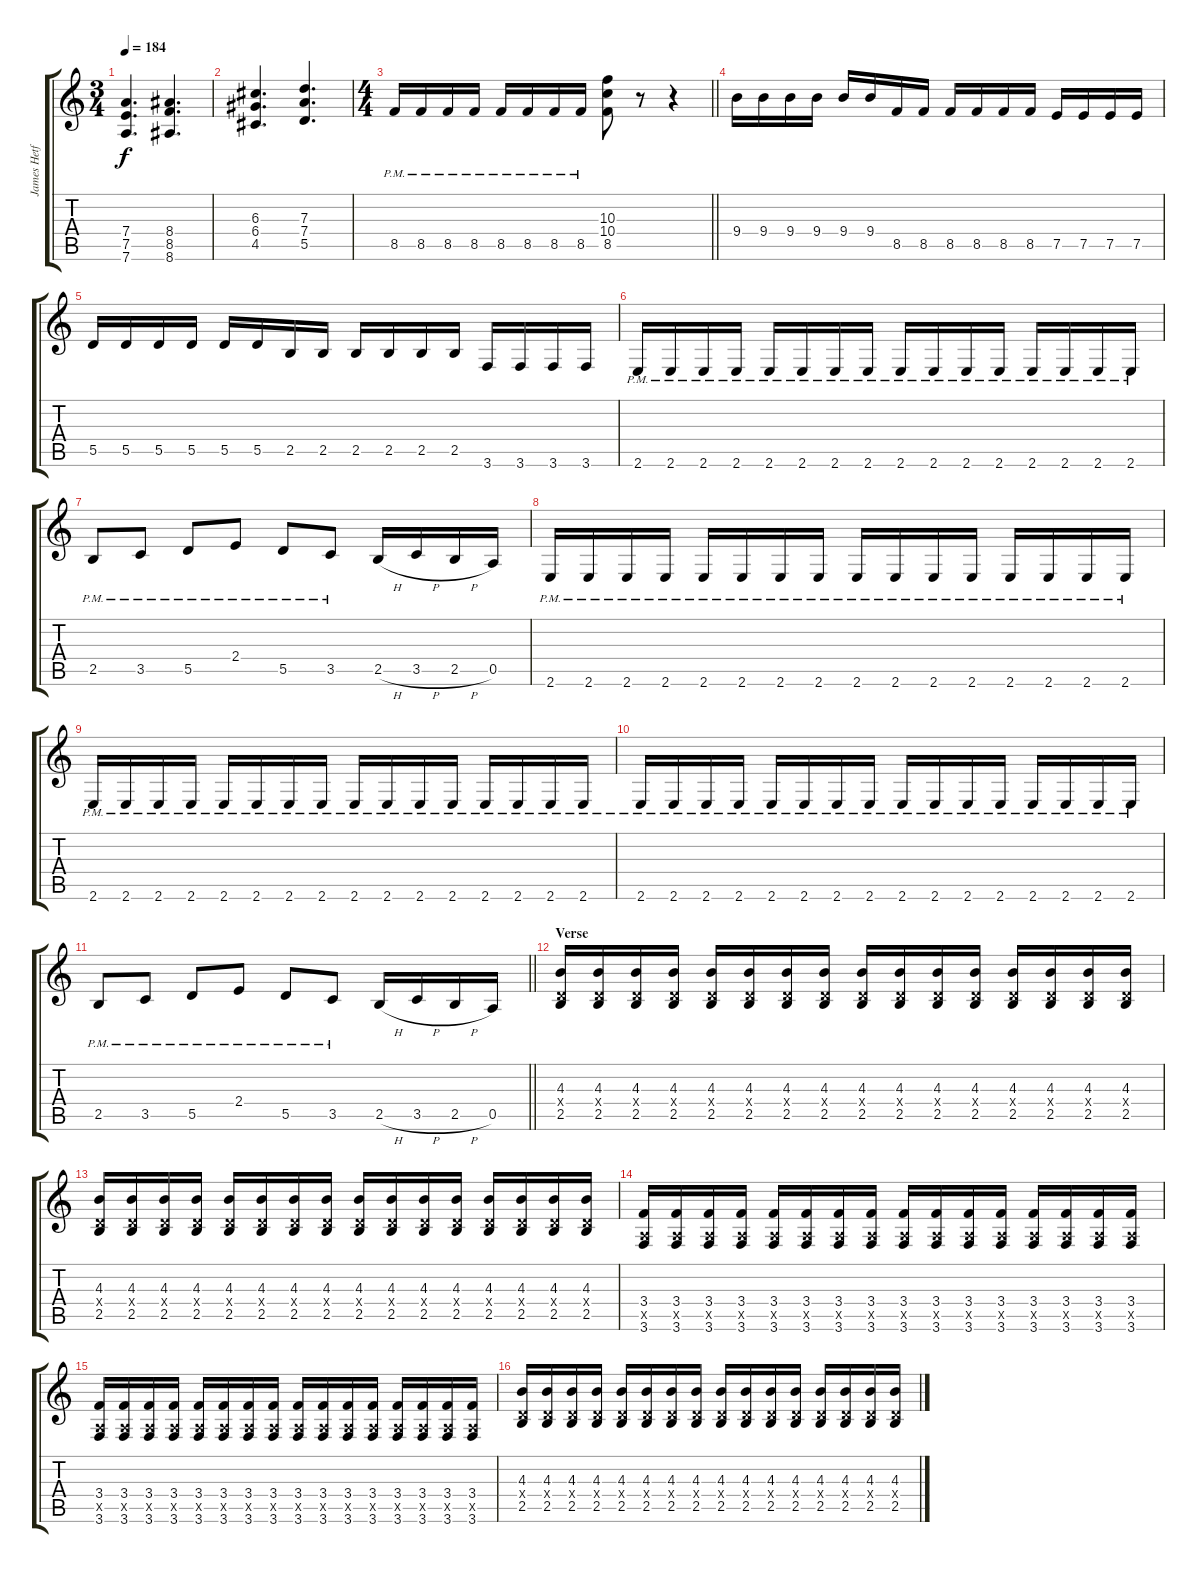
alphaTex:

\track ("James Hetfield" "James Hetf") {instrument distortionguitar}
\staff {score tabs}
\tuning (E4 B3 G3 D3 A2 D2) {hide}
\ts (3 4)
\tempo 184
\clef g2
\ks c
(7.4 7.5 7.6).4{d dy f} (8.4 8.5 8.6).4{d} |
(6.3 6.4 4.5).4{d} (7.3 7.4 5.5).4{d} |
\ts (4 4)
\barLineRight lightlight
8.5{pm}.16 8.5{pm}.16 8.5{pm}.16 8.5{pm}.16 8.5{pm}.16 8.5{pm}.16 8.5{pm}.16 8.5{pm}.16 (10.3 10.4 8.5).8 r.8 r.4 |
\section ("" "")
9.4.16 9.4.16 9.4.16 9.4.16 9.4.16 9.4.16 8.5.16 8.5.16 8.5.16 8.5.16 8.5.16 8.5.16 7.5.16 7.5.16 7.5.16 7.5.16 |
5.5.16 5.5.16 5.5.16 5.5.16 5.5.16 5.5.16 2.5.16 2.5.16 2.5.16 2.5.16 2.5.16 2.5.16 3.6.16 3.6.16 3.6.16 3.6.16 |
2.6{pm}.16 2.6{pm}.16 2.6{pm}.16 2.6{pm}.16 2.6{pm}.16 2.6{pm}.16 2.6{pm}.16 2.6{pm}.16 2.6{pm}.16 2.6{pm}.16 2.6{pm}.16 2.6{pm}.16 2.6{pm}.16 2.6{pm}.16 2.6{pm}.16 2.6{pm}.16 |
2.5{pm}.8 3.5{pm}.8 5.5{pm}.8 2.4{pm}.8 5.5{pm}.8 3.5{pm}.8 2.5{h}.16 3.5{h}.16 2.5{h}.16 0.5.16 |
2.6{pm}.16 2.6{pm}.16 2.6{pm}.16 2.6{pm}.16 2.6{pm}.16 2.6{pm}.16 2.6{pm}.16 2.6{pm}.16 2.6{pm}.16 2.6{pm}.16 2.6{pm}.16 2.6{pm}.16 2.6{pm}.16 2.6{pm}.16 2.6{pm}.16 2.6{pm}.16 |
2.6{pm}.16 2.6{pm}.16 2.6{pm}.16 2.6{pm}.16 2.6{pm}.16 2.6{pm}.16 2.6{pm}.16 2.6{pm}.16 2.6{pm}.16 2.6{pm}.16 2.6{pm}.16 2.6{pm}.16 2.6{pm}.16 2.6{pm}.16 2.6{pm}.16 2.6{pm}.16 |
2.6{pm}.16 2.6{pm}.16 2.6{pm}.16 2.6{pm}.16 2.6{pm}.16 2.6{pm}.16 2.6{pm}.16 2.6{pm}.16 2.6{pm}.16 2.6{pm}.16 2.6{pm}.16 2.6{pm}.16 2.6{pm}.16 2.6{pm}.16 2.6{pm}.16 2.6{pm}.16 |
\barLineRight lightlight
2.5{pm}.8 3.5{pm}.8 5.5{pm}.8 2.4{pm}.8 5.5{pm}.8 3.5{pm}.8 2.5{h}.16 3.5{h}.16 2.5{h}.16 0.5.16 |
\section ("" "Verse")
(4.3 0.4{x} 2.5).16 (4.3 0.4{x} 2.5).16 (4.3 0.4{x} 2.5).16 (4.3 0.4{x} 2.5).16 (4.3 0.4{x} 2.5).16 (4.3 0.4{x} 2.5).16 (4.3 0.4{x} 2.5).16 (4.3 0.4{x} 2.5).16 (4.3 0.4{x} 2.5).16 (4.3 0.4{x} 2.5).16 (4.3 0.4{x} 2.5).16 (4.3 0.4{x} 2.5).16 (4.3 0.4{x} 2.5).16 (4.3 0.4{x} 2.5).16 (4.3 0.4{x} 2.5).16 (4.3 0.4{x} 2.5).16 |
(4.3 0.4{x} 2.5).16 (4.3 0.4{x} 2.5).16 (4.3 0.4{x} 2.5).16 (4.3 0.4{x} 2.5).16 (4.3 0.4{x} 2.5).16 (4.3 0.4{x} 2.5).16 (4.3 0.4{x} 2.5).16 (4.3 0.4{x} 2.5).16 (4.3 0.4{x} 2.5).16 (4.3 0.4{x} 2.5).16 (4.3 0.4{x} 2.5).16 (4.3 0.4{x} 2.5).16 (4.3 0.4{x} 2.5).16 (4.3 0.4{x} 2.5).16 (4.3 0.4{x} 2.5).16 (4.3 0.4{x} 2.5).16 |
(3.4 0.5{x} 3.6).16 (3.4 0.5{x} 3.6).16 (3.4 0.5{x} 3.6).16 (3.4 0.5{x} 3.6).16 (3.4 0.5{x} 3.6).16 (3.4 0.5{x} 3.6).16 (3.4 0.5{x} 3.6).16 (3.4 0.5{x} 3.6).16 (3.4 0.5{x} 3.6).16 (3.4 0.5{x} 3.6).16 (3.4 0.5{x} 3.6).16 (3.4 0.5{x} 3.6).16 (3.4 0.5{x} 3.6).16 (3.4 0.5{x} 3.6).16 (3.4 0.5{x} 3.6).16 (3.4 0.5{x} 3.6).16 |
(3.4 0.5{x} 3.6).16 (3.4 0.5{x} 3.6).16 (3.4 0.5{x} 3.6).16 (3.4 0.5{x} 3.6).16 (3.4 0.5{x} 3.6).16 (3.4 0.5{x} 3.6).16 (3.4 0.5{x} 3.6).16 (3.4 0.5{x} 3.6).16 (3.4 0.5{x} 3.6).16 (3.4 0.5{x} 3.6).16 (3.4 0.5{x} 3.6).16 (3.4 0.5{x} 3.6).16 (3.4 0.5{x} 3.6).16 (3.4 0.5{x} 3.6).16 (3.4 0.5{x} 3.6).16 (3.4 0.5{x} 3.6).16 |
(4.3 0.4{x} 2.5).16 (4.3 0.4{x} 2.5).16 (4.3 0.4{x} 2.5).16 (4.3 0.4{x} 2.5).16 (4.3 0.4{x} 2.5).16 (4.3 0.4{x} 2.5).16 (4.3 0.4{x} 2.5).16 (4.3 0.4{x} 2.5).16 (4.3 0.4{x} 2.5).16 (4.3 0.4{x} 2.5).16 (4.3 0.4{x} 2.5).16 (4.3 0.4{x} 2.5).16 (4.3 0.4{x} 2.5).16 (4.3 0.4{x} 2.5).16 (4.3 0.4{x} 2.5).16 (4.3 0.4{x} 2.5).16
